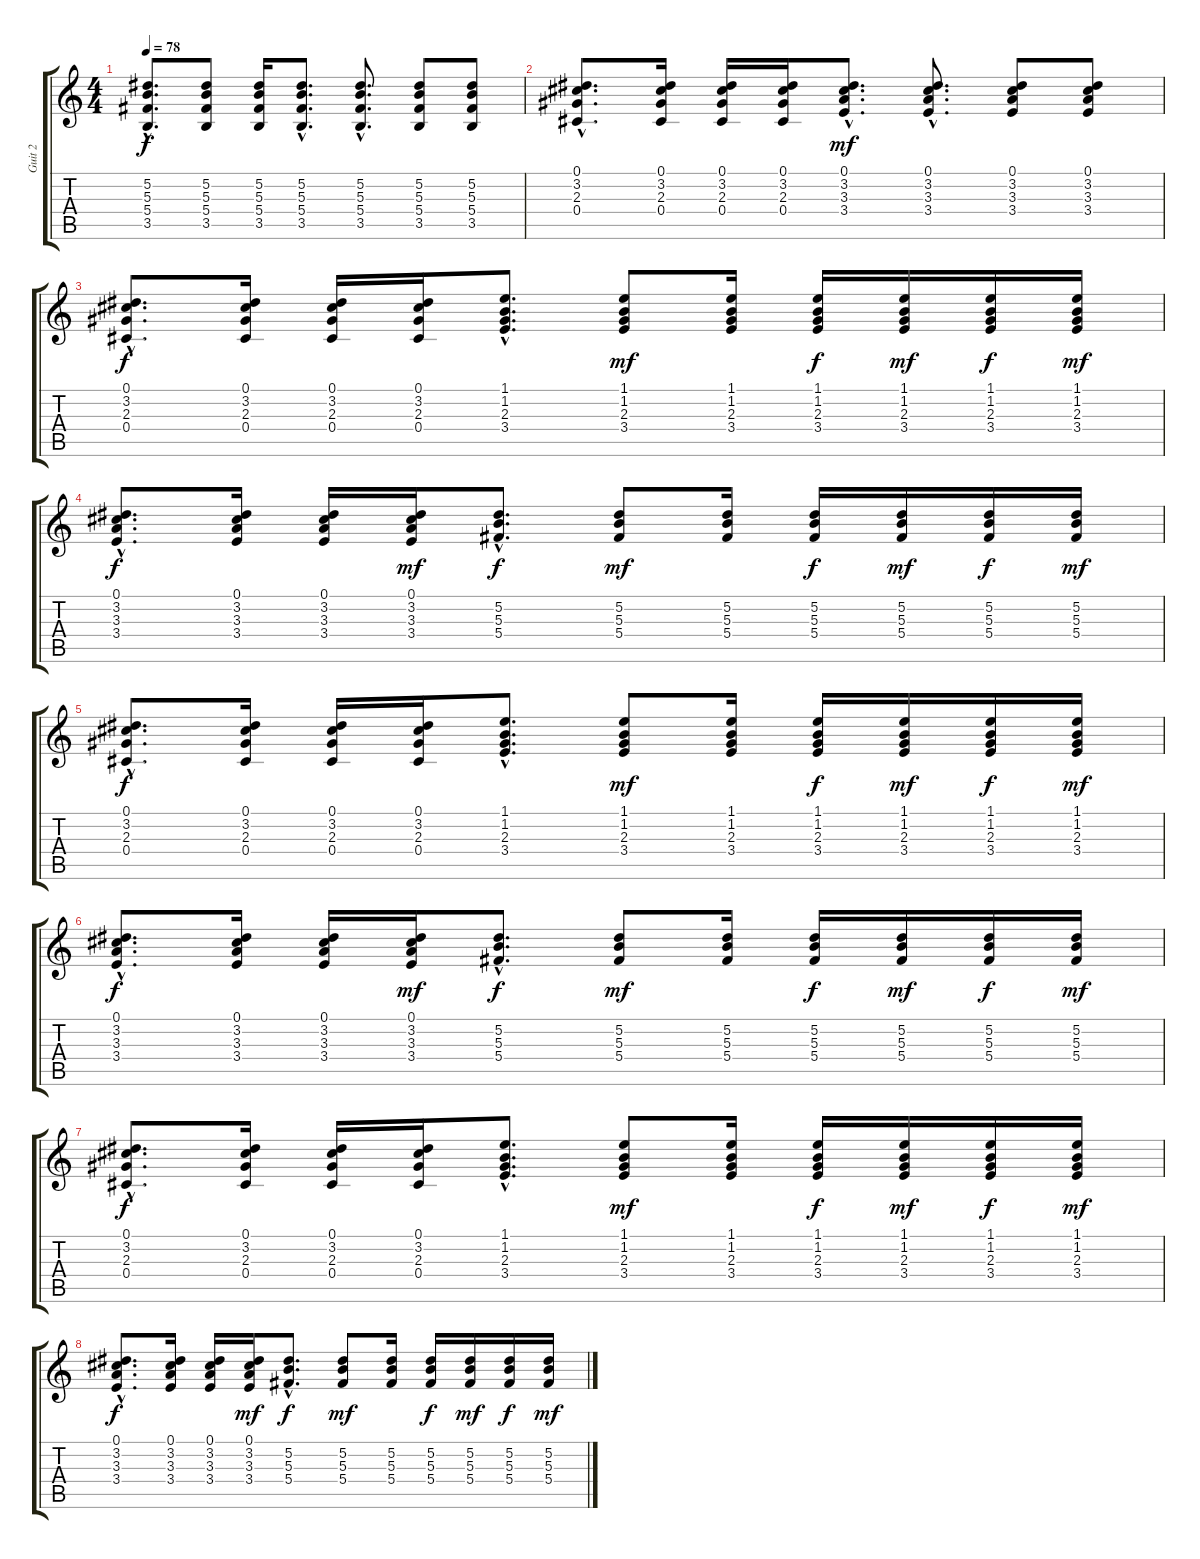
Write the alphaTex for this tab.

\track ("Guit 2" "Guit 2") {instrument acousticguitarsteel}
\staff {score tabs}
\tuning (Eb4 Bb3 Gb3 Db3 Ab2 Eb2) {hide}
\ts (4 4)
\tempo 78
\clef g2
\ks c
(5.2{hac} 5.3{hac} 5.4{hac} 3.5{hac}).8{d dy f} (5.2 5.3 5.4 3.5).8 (5.2 5.3 5.4 3.5).16 (5.2{hac} 5.3{hac} 5.4{hac} 3.5{hac}).8{d} (5.2{hac} 5.3{hac} 5.4{hac} 3.5{hac}).8{d} (5.2 5.3 5.4 3.5).8 (5.2 5.3 5.4 3.5).8 |
(0.1{hac} 3.2{hac} 2.3{hac} 0.4{hac}).8{d} (0.1 3.2 2.3 0.4).16 (0.1 3.2 2.3 0.4).16 (0.1 3.2 2.3 0.4).16 (0.1{hac} 3.2{hac} 3.3{hac} 3.4{hac}).8{d dy mf} (0.1{hac} 3.2{hac} 3.3{hac} 3.4{hac}).8{d} (0.1 3.2 3.3 3.4).8 (0.1 3.2 3.3 3.4).8 |
(0.1{hac} 3.2{hac} 2.3{hac} 0.4{hac}).8{d dy f} (0.1 3.2 2.3 0.4).16 (0.1 3.2 2.3 0.4).16 (0.1 3.2 2.3 0.4).16 (1.1{hac} 1.2{hac} 2.3{hac} 3.4{hac}).8{d} (1.1 1.2 2.3 3.4).8{dy mf} (1.1 1.2 2.3 3.4).16 (1.1 1.2 2.3 3.4).16{dy f} (1.1 1.2 2.3 3.4).16{dy mf} (1.1 1.2 2.3 3.4).16{dy f} (1.1 1.2 2.3 3.4).16{dy mf} |
(0.1{hac} 3.2{hac} 3.3{hac} 3.4{hac}).8{d dy f} (0.1 3.2 3.3 3.4).16 (0.1 3.2 3.3 3.4).16 (0.1 3.2 3.3 3.4).16{dy mf} (5.2{hac} 5.3{hac} 5.4{hac}).8{d dy f} (5.2 5.3 5.4).8{dy mf} (5.2 5.3 5.4).16 (5.2 5.3 5.4).16{dy f} (5.2 5.3 5.4).16{dy mf} (5.2 5.3 5.4).16{dy f} (5.2 5.3 5.4).16{dy mf} |
(0.1{hac} 3.2{hac} 2.3{hac} 0.4{hac}).8{d dy f} (0.1 3.2 2.3 0.4).16 (0.1 3.2 2.3 0.4).16 (0.1 3.2 2.3 0.4).16 (1.1{hac} 1.2{hac} 2.3{hac} 3.4{hac}).8{d} (1.1 1.2 2.3 3.4).8{dy mf} (1.1 1.2 2.3 3.4).16 (1.1 1.2 2.3 3.4).16{dy f} (1.1 1.2 2.3 3.4).16{dy mf} (1.1 1.2 2.3 3.4).16{dy f} (1.1 1.2 2.3 3.4).16{dy mf} |
(0.1{hac} 3.2{hac} 3.3{hac} 3.4{hac}).8{d dy f} (0.1 3.2 3.3 3.4).16 (0.1 3.2 3.3 3.4).16 (0.1 3.2 3.3 3.4).16{dy mf} (5.2{hac} 5.3{hac} 5.4{hac}).8{d dy f} (5.2 5.3 5.4).8{dy mf} (5.2 5.3 5.4).16 (5.2 5.3 5.4).16{dy f} (5.2 5.3 5.4).16{dy mf} (5.2 5.3 5.4).16{dy f} (5.2 5.3 5.4).16{dy mf} |
(0.1{hac} 3.2{hac} 2.3{hac} 0.4{hac}).8{d dy f} (0.1 3.2 2.3 0.4).16 (0.1 3.2 2.3 0.4).16 (0.1 3.2 2.3 0.4).16 (1.1{hac} 1.2{hac} 2.3{hac} 3.4{hac}).8{d} (1.1 1.2 2.3 3.4).8{dy mf} (1.1 1.2 2.3 3.4).16 (1.1 1.2 2.3 3.4).16{dy f} (1.1 1.2 2.3 3.4).16{dy mf} (1.1 1.2 2.3 3.4).16{dy f} (1.1 1.2 2.3 3.4).16{dy mf} |
(0.1{hac} 3.2{hac} 3.3{hac} 3.4{hac}).8{d dy f} (0.1 3.2 3.3 3.4).16 (0.1 3.2 3.3 3.4).16 (0.1 3.2 3.3 3.4).16{dy mf} (5.2{hac} 5.3{hac} 5.4{hac}).8{d dy f} (5.2 5.3 5.4).8{dy mf} (5.2 5.3 5.4).16 (5.2 5.3 5.4).16{dy f} (5.2 5.3 5.4).16{dy mf} (5.2 5.3 5.4).16{dy f} (5.2 5.3 5.4).16{dy mf}
